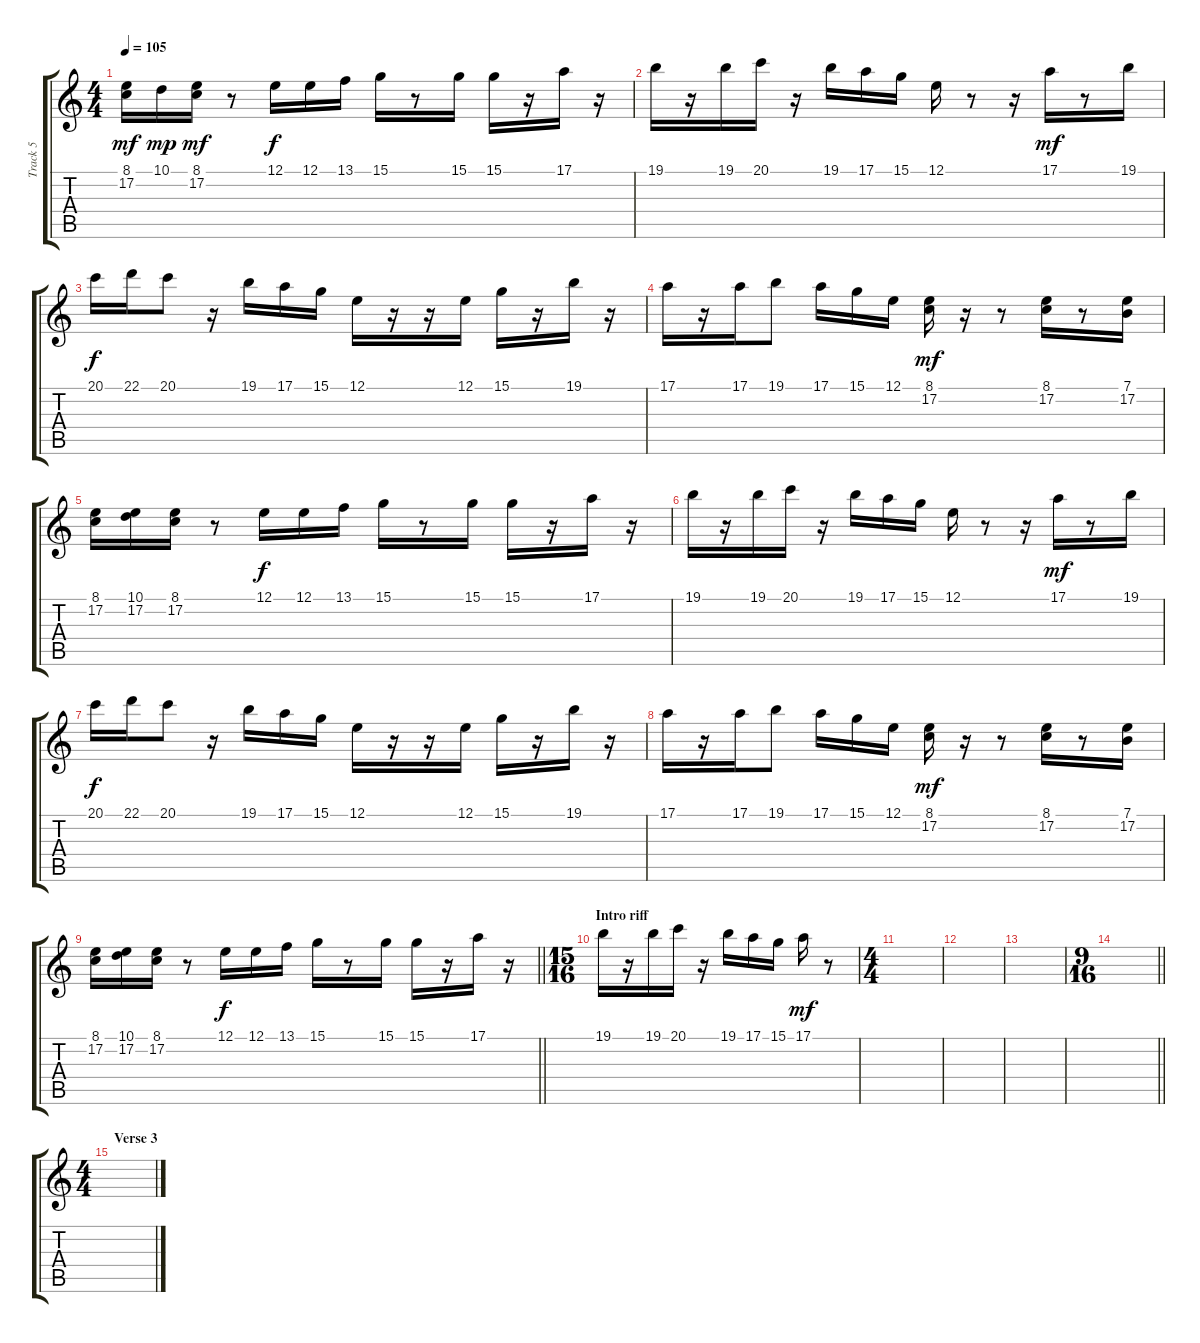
\track ("Track 5" "Track 5") {instrument panflute}
\staff {score tabs}
\tuning (E4 B3 G3 D3 A2 E2) {hide}
\ts (4 4)
\tempo 105
\clef g2
\ks c
(8.1 17.2).16{dy mf} 10.1.16{dy mp} (8.1 17.2).16{dy mf} r.8 12.1.16{dy f} 12.1.16 13.1.16 15.1.16 r.8 15.1.16 15.1.16 r.16 17.1.16 r.16 |
19.1.16 r.16 19.1.16 20.1.16 r.16 19.1.16 17.1.16 15.1.16 12.1.16 r.8 r.16 17.1.16{dy mf} r.8 19.1.16 |
20.1.16{dy f} 22.1.16 20.1.8 r.16 19.1.16 17.1.16 15.1.16 12.1.16 r.16 r.16 12.1.16 15.1.16 r.16 19.1.16 r.16 |
17.1.16 r.16 17.1.16 19.1.8 17.1.16 15.1.16 12.1.16 (8.1 17.2).16{dy mf} r.16 r.8 (8.1 17.2).16 r.8 (7.1 17.2).16 |
(8.1 17.2).16 (10.1 17.2).16 (8.1 17.2).16 r.8 12.1.16{dy f} 12.1.16 13.1.16 15.1.16 r.8 15.1.16 15.1.16 r.16 17.1.16 r.16 |
19.1.16 r.16 19.1.16 20.1.16 r.16 19.1.16 17.1.16 15.1.16 12.1.16 r.8 r.16 17.1.16{dy mf} r.8 19.1.16 |
20.1.16{dy f} 22.1.16 20.1.8 r.16 19.1.16 17.1.16 15.1.16 12.1.16 r.16 r.16 12.1.16 15.1.16 r.16 19.1.16 r.16 |
17.1.16 r.16 17.1.16 19.1.8 17.1.16 15.1.16 12.1.16 (8.1 17.2).16{dy mf} r.16 r.8 (8.1 17.2).16 r.8 (7.1 17.2).16 |
\barLineRight lightlight
(8.1 17.2).16 (10.1 17.2).16 (8.1 17.2).16 r.8 12.1.16{dy f} 12.1.16 13.1.16 15.1.16 r.8 15.1.16 15.1.16 r.16 17.1.16 r.16 |
\ts (15 16)
\section ("" "Intro riff")
19.1.16 r.16 19.1.16 20.1.16 r.16 19.1.16 17.1.16 15.1.16 17.1.16{dy mf} r.8 |
\ts (4 4)
|
|
|
\ts (9 16)
\barLineRight lightlight
|
\ts (4 4)
\section ("" "Verse 3")
